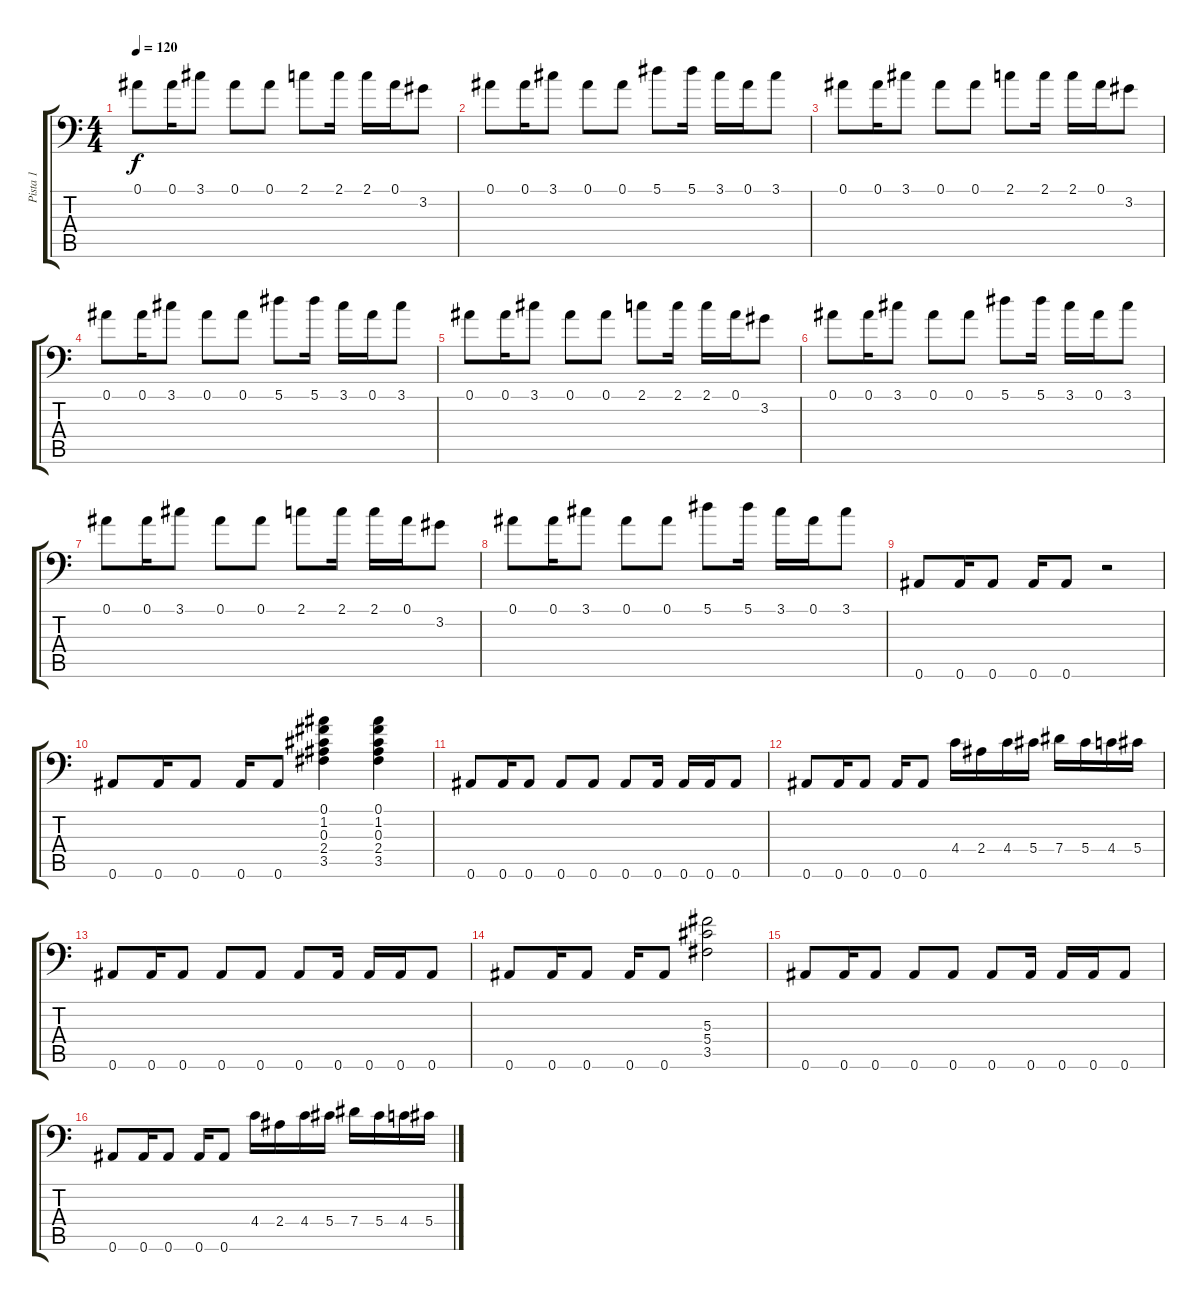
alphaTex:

\track ("Pista 1" "Pista 1") {instrument distortionguitar}
\staff {score tabs}
\tuning (Bb3 F3 Db3 Ab2 Eb2 Bb1) {hide}
\ts (4 4)
\tempo 120
\clef f4
\ks c
0.1.8{dy f instrument distortionguitar} 0.1.16 3.1.8 0.1.8 0.1.8 2.1.8 2.1.16 2.1.16 0.1.16 3.2.8 |
0.1.8 0.1.16 3.1.8 0.1.8 0.1.8 5.1.8 5.1.16 3.1.16 0.1.16 3.1.8 |
0.1.8 0.1.16 3.1.8 0.1.8 0.1.8 2.1.8 2.1.16 2.1.16 0.1.16 3.2.8 |
0.1.8 0.1.16 3.1.8 0.1.8 0.1.8 5.1.8 5.1.16 3.1.16 0.1.16 3.1.8 |
0.1.8 0.1.16 3.1.8 0.1.8 0.1.8 2.1.8 2.1.16 2.1.16 0.1.16 3.2.8 |
0.1.8 0.1.16 3.1.8 0.1.8 0.1.8 5.1.8 5.1.16 3.1.16 0.1.16 3.1.8 |
0.1.8 0.1.16 3.1.8 0.1.8 0.1.8 2.1.8 2.1.16 2.1.16 0.1.16 3.2.8 |
0.1.8 0.1.16 3.1.8 0.1.8 0.1.8 5.1.8 5.1.16 3.1.16 0.1.16 3.1.8 |
0.6.8 0.6.16 0.6.8 0.6.16 0.6.8 r.2 |
0.6.8 0.6.16 0.6.8 0.6.16 0.6.8 (0.1 1.2 0.3 2.4 3.5).4 (0.1 1.2 0.3 2.4 3.5).4 |
0.6.8 0.6.16 0.6.8 0.6.8 0.6.8 0.6.8 0.6.16 0.6.16 0.6.16 0.6.8 |
0.6.8 0.6.16 0.6.8 0.6.16 0.6.8 4.4.16 2.4.16 4.4.16 5.4.16 7.4.16 5.4.16 4.4.16 5.4.16 |
0.6.8 0.6.16 0.6.8 0.6.8 0.6.8 0.6.8 0.6.16 0.6.16 0.6.16 0.6.8 |
0.6.8 0.6.16 0.6.8 0.6.16 0.6.8 (5.3 5.4 3.5).2 |
0.6.8 0.6.16 0.6.8 0.6.8 0.6.8 0.6.8 0.6.16 0.6.16 0.6.16 0.6.8 |
0.6.8 0.6.16 0.6.8 0.6.16 0.6.8 4.4.16 2.4.16 4.4.16 5.4.16 7.4.16 5.4.16 4.4.16 5.4.16
